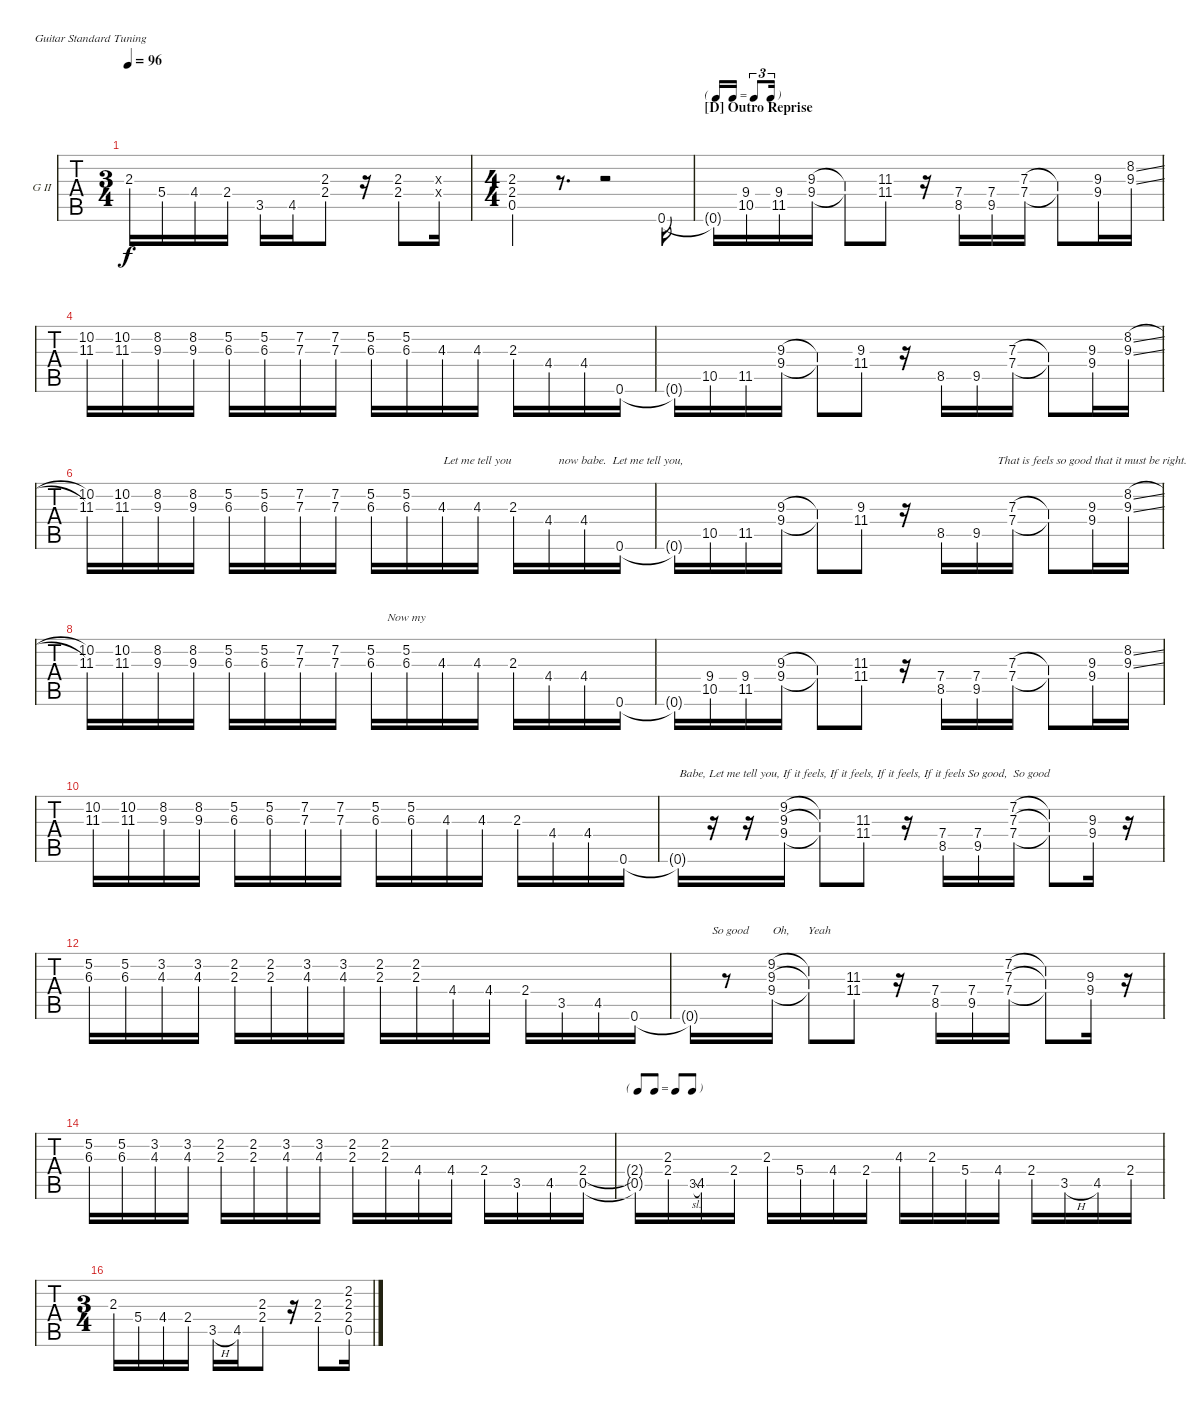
\bracketExtendMode nobrackets
\firstSystemTrackNameOrientation horizontal
\otherSystemsTrackNameOrientation horizontal
\defaultBarNumberDisplay FirstOfSystem
\track ("Guitar II" "G II") {instrument distortionguitar}
\staff {tabs}
\tuning (E4 B3 G3 D3 A2 E2)
\ts (3 4)
\tempo 96
\clef g2
\ks a
2.3.16{lyrics (0 "") lyrics (1 "") lyrics (2 "") lyrics (3 "") lyrics (4 "") dy f} 5.4.16{lyrics (0 "") lyrics (1 "") lyrics (2 "") lyrics (3 "") lyrics (4 "")} 4.4.16{lyrics (0 "") lyrics (1 "") lyrics (2 "") lyrics (3 "") lyrics (4 "")} 2.4.16{lyrics (0 "") lyrics (1 "") lyrics (2 "") lyrics (3 "") lyrics (4 "")} 3.5.16{lyrics (0 "") lyrics (1 "") lyrics (2 "") lyrics (3 "") lyrics (4 "")} 4.5.16{lyrics (0 "") lyrics (1 "") lyrics (2 "") lyrics (3 "") lyrics (4 "")} (2.3{st} 2.4{st}).8{lyrics (0 "") lyrics (1 "") lyrics (2 "") lyrics (3 "") lyrics (4 "")} r.16 (2.3{st} 2.4{st}).8{lyrics (0 "") lyrics (1 "") lyrics (2 "") lyrics (3 "") lyrics (4 "")} (2.3{x} 2.4{x}).16{lyrics (0 "") lyrics (1 "") lyrics (2 "") lyrics (3 "") lyrics (4 "")} |
\ts (4 4)
(2.4 0.5 2.3).4{lyrics (0 "") lyrics (1 "") lyrics (2 "") lyrics (3 "") lyrics (4 "")} r.8{d} r.2 0.6.16 |
\tf triplet16th
\section ("D" "Outro Reprise")
0.6{t}.16 (9.4 10.5).16{lyrics (0 "") lyrics (1 "") lyrics (2 "") lyrics (3 "") lyrics (4 "")} (9.4 11.5).16{lyrics (0 "") lyrics (1 "") lyrics (2 "") lyrics (3 "") lyrics (4 "")} (9.3 9.4).16{lyrics (0 "") lyrics (1 "") lyrics (2 "") lyrics (3 "") lyrics (4 "")} (9.3{t} 9.4{t}).8{lyrics (0 "") lyrics (1 "") lyrics (2 "") lyrics (3 "") lyrics (4 "")} (11.3{st} 11.4{st}).8{lyrics (0 "") lyrics (1 "") lyrics (2 "") lyrics (3 "") lyrics (4 "")} r.16 (7.4 8.5).16{lyrics (0 "") lyrics (1 "") lyrics (2 "") lyrics (3 "") lyrics (4 "")} (7.4 9.5).16{lyrics (0 "") lyrics (1 "") lyrics (2 "") lyrics (3 "") lyrics (4 "")} (7.3 7.4).16{lyrics (0 "") lyrics (1 "") lyrics (2 "") lyrics (3 "") lyrics (4 "")} (7.3{t} 7.4{t}).8{lyrics (0 "") lyrics (1 "") lyrics (2 "") lyrics (3 "") lyrics (4 "")} (9.4 9.3).16 (8.2{ss} 9.3{ss}).16{lyrics (0 "") lyrics (1 "") lyrics (2 "") lyrics (3 "") lyrics (4 "")} |
(10.2 11.3).16{lyrics (0 "") lyrics (1 "") lyrics (2 "") lyrics (3 "") lyrics (4 "")} (10.2 11.3).16{lyrics (0 "") lyrics (1 "") lyrics (2 "") lyrics (3 "") lyrics (4 "")} (8.2 9.3).16{lyrics (0 "") lyrics (1 "") lyrics (2 "") lyrics (3 "") lyrics (4 "")} (8.2 9.3).16{lyrics (0 "") lyrics (1 "") lyrics (2 "") lyrics (3 "") lyrics (4 "")} (5.2 6.3).16{lyrics (0 "") lyrics (1 "") lyrics (2 "") lyrics (3 "") lyrics (4 "")} (5.2 6.3).16{lyrics (0 "") lyrics (1 "") lyrics (2 "") lyrics (3 "") lyrics (4 "")} (7.2 7.3).16{lyrics (0 "") lyrics (1 "") lyrics (2 "") lyrics (3 "") lyrics (4 "")} (7.2 7.3).16{lyrics (0 "") lyrics (1 "") lyrics (2 "") lyrics (3 "") lyrics (4 "")} (5.2 6.3).16{lyrics (0 "") lyrics (1 "") lyrics (2 "") lyrics (3 "") lyrics (4 "")} (5.2 6.3).16{lyrics (0 "") lyrics (1 "") lyrics (2 "") lyrics (3 "") lyrics (4 "")} 4.3.16{lyrics (0 "") lyrics (1 "") lyrics (2 "") lyrics (3 "") lyrics (4 "")} 4.3.16{lyrics (0 "") lyrics (1 "") lyrics (2 "") lyrics (3 "") lyrics (4 "")} 2.3.16{lyrics (0 "") lyrics (1 "") lyrics (2 "") lyrics (3 "") lyrics (4 "")} 4.4.16{lyrics (0 "") lyrics (1 "") lyrics (2 "") lyrics (3 "") lyrics (4 "")} 4.4.16{lyrics (0 "") lyrics (1 "") lyrics (2 "") lyrics (3 "") lyrics (4 "")} 0.6.16{lyrics (0 "") lyrics (1 "") lyrics (2 "") lyrics (3 "") lyrics (4 "")} |
0.6{t}.16{lyrics (0 "") lyrics (1 "") lyrics (2 "") lyrics (3 "") lyrics (4 "")} 10.5.16{lyrics (0 "") lyrics (1 "") lyrics (2 "") lyrics (3 "") lyrics (4 "")} 11.5.16{lyrics (0 "") lyrics (1 "") lyrics (2 "") lyrics (3 "") lyrics (4 "")} (9.3 9.4).16{lyrics (0 "") lyrics (1 "") lyrics (2 "") lyrics (3 "") lyrics (4 "")} (9.3{t} 9.4{t}).8{lyrics (0 "") lyrics (1 "") lyrics (2 "") lyrics (3 "") lyrics (4 "")} (9.3{st} 11.4{st}).8{lyrics (0 "") lyrics (1 "") lyrics (2 "") lyrics (3 "") lyrics (4 "")} r.16 8.5.16{lyrics (0 "") lyrics (1 "") lyrics (2 "") lyrics (3 "") lyrics (4 "")} 9.5.16{lyrics (0 "") lyrics (1 "") lyrics (2 "") lyrics (3 "") lyrics (4 "")} (7.3 7.4).16{lyrics (0 "") lyrics (1 "") lyrics (2 "") lyrics (3 "") lyrics (4 "")} (7.3{t} 7.4{t}).8{lyrics (0 "") lyrics (1 "") lyrics (2 "") lyrics (3 "") lyrics (4 "")} (9.3{st} 9.4{st}).16{lyrics (0 "") lyrics (1 "") lyrics (2 "") lyrics (3 "") lyrics (4 "")} (8.2{sl} 9.3{sl}).16{lyrics (0 "") lyrics (1 "") lyrics (2 "") lyrics (3 "") lyrics (4 "")} |
(10.2 11.3).16{lyrics (0 "") lyrics (1 "") lyrics (2 "") lyrics (3 "") lyrics (4 "")} (10.2 11.3).16{lyrics (0 "") lyrics (1 "") lyrics (2 "") lyrics (3 "") lyrics (4 "")} (8.2 9.3).16{lyrics (0 "") lyrics (1 "") lyrics (2 "") lyrics (3 "") lyrics (4 "")} (8.2 9.3).16{lyrics (0 "") lyrics (1 "") lyrics (2 "") lyrics (3 "") lyrics (4 "")} (5.2 6.3).16{lyrics (0 "") lyrics (1 "") lyrics (2 "") lyrics (3 "") lyrics (4 "")} (5.2 6.3).16{lyrics (0 "") lyrics (1 "") lyrics (2 "") lyrics (3 "") lyrics (4 "")} (7.2 7.3).16{lyrics (0 "") lyrics (1 "") lyrics (2 "") lyrics (3 "") lyrics (4 "")} (7.2 7.3).16{lyrics (0 "") lyrics (1 "") lyrics (2 "") lyrics (3 "") lyrics (4 "")} (5.2 6.3).16{lyrics (0 "") lyrics (1 "") lyrics (2 "") lyrics (3 "") lyrics (4 "")} (5.2 6.3).16{lyrics (0 "") lyrics (1 "") lyrics (2 "") lyrics (3 "") lyrics (4 "")} 4.3.16{lyrics (0 "") lyrics (1 "") lyrics (2 "") lyrics (3 "") lyrics (4 "")} 4.3.16{lyrics (0 "") lyrics (1 "") lyrics (2 "") lyrics (3 "") lyrics (4 "Let me tell you")} 2.3.16{lyrics (0 "") lyrics (1 "") lyrics (2 "") lyrics (3 "") lyrics (4 "")} 4.4.16{lyrics (0 "") lyrics (1 "") lyrics (2 "") lyrics (3 "") lyrics (4 "")} 4.4.16{lyrics (0 "") lyrics (1 "") lyrics (2 "") lyrics (3 "") lyrics (4 "")} 0.6.16{lyrics (0 "") lyrics (1 "") lyrics (2 "") lyrics (3 "") lyrics (4 " now babe.  Let me tell you,")} |
0.6{t}.16{lyrics (0 "") lyrics (1 "") lyrics (2 "") lyrics (3 "") lyrics (4 "")} 10.5.16{lyrics (0 "") lyrics (1 "") lyrics (2 "") lyrics (3 "") lyrics (4 "")} 11.5.16{lyrics (0 "") lyrics (1 "") lyrics (2 "") lyrics (3 "") lyrics (4 "")} (9.3 9.4).16{lyrics (0 "") lyrics (1 "") lyrics (2 "") lyrics (3 "") lyrics (4 "")} (9.3{t} 9.4{t}).8{lyrics (0 "") lyrics (1 "") lyrics (2 "") lyrics (3 "") lyrics (4 "")} (9.3{st} 11.4{st}).8{lyrics (0 "") lyrics (1 "") lyrics (2 "") lyrics (3 "") lyrics (4 "")} r.16 8.5.16{lyrics (0 "") lyrics (1 "") lyrics (2 "") lyrics (3 "") lyrics (4 "")} 9.5.16{lyrics (0 "") lyrics (1 "") lyrics (2 "") lyrics (3 "") lyrics (4 "")} (7.3 7.4).16{lyrics (0 "") lyrics (1 "") lyrics (2 "") lyrics (3 "") lyrics (4 "")} (7.3{t} 7.4{t}).8{lyrics (0 "") lyrics (1 "") lyrics (2 "") lyrics (3 "") lyrics (4 "")} (9.3{st} 9.4{st}).16{lyrics (0 "") lyrics (1 "") lyrics (2 "") lyrics (3 "") lyrics (4 "That is feels so good that it must be right.")} (8.2{sl} 9.3{sl}).16{lyrics (0 "") lyrics (1 "") lyrics (2 "") lyrics (3 "") lyrics (4 "")} |
(10.2 11.3).16{lyrics (0 "") lyrics (1 "") lyrics (2 "") lyrics (3 "") lyrics (4 "")} (10.2 11.3).16{lyrics (0 "") lyrics (1 "") lyrics (2 "") lyrics (3 "") lyrics (4 "")} (8.2 9.3).16{lyrics (0 "") lyrics (1 "") lyrics (2 "") lyrics (3 "") lyrics (4 "")} (8.2 9.3).16{lyrics (0 "") lyrics (1 "") lyrics (2 "") lyrics (3 "") lyrics (4 "")} (5.2 6.3).16{lyrics (0 "") lyrics (1 "") lyrics (2 "") lyrics (3 "") lyrics (4 "")} (5.2 6.3).16{lyrics (0 "") lyrics (1 "") lyrics (2 "") lyrics (3 "") lyrics (4 "")} (7.2 7.3).16{lyrics (0 "") lyrics (1 "") lyrics (2 "") lyrics (3 "") lyrics (4 "")} (7.2 7.3).16{lyrics (0 "") lyrics (1 "") lyrics (2 "") lyrics (3 "") lyrics (4 "")} (5.2 6.3).16{lyrics (0 "") lyrics (1 "") lyrics (2 "") lyrics (3 "") lyrics (4 "")} (5.2 6.3).16{lyrics (0 "") lyrics (1 "") lyrics (2 "") lyrics (3 "") lyrics (4 "Now my")} 4.3.16{lyrics (0 "") lyrics (1 "") lyrics (2 "") lyrics (3 "") lyrics (4 "")} 4.3.16{lyrics (0 "") lyrics (1 "") lyrics (2 "") lyrics (3 "") lyrics (4 "")} 2.3.16{lyrics (0 "") lyrics (1 "") lyrics (2 "") lyrics (3 "") lyrics (4 "")} 4.4.16{lyrics (0 "") lyrics (1 "") lyrics (2 "") lyrics (3 "") lyrics (4 "")} 4.4.16{lyrics (0 "") lyrics (1 "") lyrics (2 "") lyrics (3 "") lyrics (4 "")} 0.6.16{lyrics (0 "") lyrics (1 "") lyrics (2 "") lyrics (3 "") lyrics (4 "")} |
0.6{t}.16 (9.4 10.5).16 (9.4 11.5).16 (9.3 9.4).16 (9.3{t} 9.4{t}).8 (11.3{st} 11.4{st}).8 r.16 (7.4 8.5).16 (7.4 9.5).16 (7.3 7.4).16 (7.3{t} 7.4{t}).8 (9.4{st} 9.3{st}).16 (8.2{ss} 9.3{ss}).16 |
(10.2 11.3).16{lyrics (0 "") lyrics (1 "") lyrics (2 "") lyrics (3 "") lyrics (4 "")} (10.2 11.3).16{lyrics (0 "") lyrics (1 "") lyrics (2 "") lyrics (3 "") lyrics (4 "")} (8.2 9.3).16{lyrics (0 "") lyrics (1 "") lyrics (2 "") lyrics (3 "") lyrics (4 "")} (8.2 9.3).16{lyrics (0 "") lyrics (1 "") lyrics (2 "") lyrics (3 "") lyrics (4 "")} (5.2 6.3).16{lyrics (0 "") lyrics (1 "") lyrics (2 "") lyrics (3 "") lyrics (4 "")} (5.2 6.3).16{lyrics (0 "") lyrics (1 "") lyrics (2 "") lyrics (3 "") lyrics (4 "")} (7.2 7.3).16{lyrics (0 "") lyrics (1 "") lyrics (2 "") lyrics (3 "") lyrics (4 "")} (7.2 7.3).16{lyrics (0 "") lyrics (1 "") lyrics (2 "") lyrics (3 "") lyrics (4 "")} (5.2 6.3).16{lyrics (0 "") lyrics (1 "") lyrics (2 "") lyrics (3 "") lyrics (4 "")} (5.2 6.3).16{lyrics (0 "") lyrics (1 "") lyrics (2 "") lyrics (3 "") lyrics (4 "")} 4.3.16{lyrics (0 "") lyrics (1 "") lyrics (2 "") lyrics (3 "") lyrics (4 "")} 4.3.16{lyrics (0 "") lyrics (1 "") lyrics (2 "") lyrics (3 "") lyrics (4 "")} 2.3.16{lyrics (0 "") lyrics (1 "") lyrics (2 "") lyrics (3 "") lyrics (4 "")} 4.4.16{lyrics (0 "") lyrics (1 "") lyrics (2 "") lyrics (3 "") lyrics (4 "")} 4.4.16{lyrics (0 "") lyrics (1 "") lyrics (2 "") lyrics (3 "") lyrics (4 "")} 0.6.16{lyrics (0 "") lyrics (1 "") lyrics (2 "") lyrics (3 "") lyrics (4 "")} |
0.6{t}.16{lyrics (0 "") lyrics (1 "") lyrics (2 "") lyrics (3 "") lyrics (4 "")} r.16 r.16 (9.2 9.3 9.4).16{lyrics (0 "") lyrics (1 "") lyrics (2 "") lyrics (3 "") lyrics (4 "")} (9.2{t} 9.3{t} 9.4{t}).8{lyrics (0 "") lyrics (1 "") lyrics (2 "") lyrics (3 "") lyrics (4 "")} (11.3{st} 11.4{st}).8{lyrics (0 "") lyrics (1 "") lyrics (2 "") lyrics (3 "") lyrics (4 " Babe, Let me tell you, If it feels, If it feels, If it feels, If it feels So good,  So good")} r.16 (7.4 8.5).16{lyrics (0 "") lyrics (1 "") lyrics (2 "") lyrics (3 "") lyrics (4 "")} (7.4 9.5).16{lyrics (0 "") lyrics (1 "") lyrics (2 "") lyrics (3 "") lyrics (4 "")} (7.2 7.3 7.4).16{lyrics (0 "") lyrics (1 "") lyrics (2 "") lyrics (3 "") lyrics (4 "")} (7.2{t} 7.3{t} 7.4{t}).8{lyrics (0 "") lyrics (1 "") lyrics (2 "") lyrics (3 "") lyrics (4 "")} (9.3 9.4).16 r.16 |
(5.2 6.3).16 (5.2 6.3).16 (3.2 4.3).16 (3.2 4.3).16 (2.2 2.3).16 (2.2 2.3).16 (3.2 4.3).16 (3.2 4.3).16 (2.2 2.3).16 (2.2 2.3).16 4.4.16 4.4.16 2.4.16 3.5.16 4.5.16 0.6.16 |
0.6{t}.16{lyrics (0 "") lyrics (1 "") lyrics (2 "") lyrics (3 "") lyrics (4 "")} r.8 (9.2 9.3 9.4).16{lyrics (0 "") lyrics (1 "") lyrics (2 "") lyrics (3 "") lyrics (4 "So good        Oh,      Yeah")} (9.2{t} 9.3{t} 9.4{t}).8{lyrics (0 "") lyrics (1 "") lyrics (2 "") lyrics (3 "") lyrics (4 "")} (11.3{st} 11.4{st}).8{lyrics (0 "") lyrics (1 "") lyrics (2 "") lyrics (3 "") lyrics (4 "")} r.16 (7.4 8.5).16{lyrics (0 "") lyrics (1 "") lyrics (2 "") lyrics (3 "") lyrics (4 "")} (7.4 9.5).16{lyrics (0 "") lyrics (1 "") lyrics (2 "") lyrics (3 "") lyrics (4 "")} (7.2 7.3 7.4).16{lyrics (0 "") lyrics (1 "") lyrics (2 "") lyrics (3 "") lyrics (4 "")} (7.2{t} 7.3{t} 7.4{t}).8{lyrics (0 "") lyrics (1 "") lyrics (2 "") lyrics (3 "") lyrics (4 "")} (9.3 9.4).16 r.16 |
(5.2 6.3).16 (5.2 6.3).16 (3.2 4.3).16 (3.2 4.3).16 (2.2 2.3).16 (2.2 2.3).16 (3.2 4.3).16 (3.2 4.3).16 (2.2 2.3).16 (2.2 2.3).16 4.4.16 4.4.16 2.4.16 3.5.16 4.5.16 (2.4 0.5).16 |
\tf none
(2.4{t} 0.5{t}).16{lyrics (0 "") lyrics (1 "") lyrics (2 "") lyrics (3 "") lyrics (4 "")} (2.3 2.4).16{lyrics (0 "") lyrics (1 "") lyrics (2 "") lyrics (3 "") lyrics (4 "")} 3.5{sl}.8{lyrics (0 "") lyrics (1 "") lyrics (2 "") lyrics (3 "") lyrics (4 "") gr} 4.5.16{lyrics (0 "") lyrics (1 "") lyrics (2 "") lyrics (3 "") lyrics (4 "")} 2.4.16{lyrics (0 "") lyrics (1 "") lyrics (2 "") lyrics (3 "") lyrics (4 "")} 2.3.16{lyrics (0 "") lyrics (1 "") lyrics (2 "") lyrics (3 "") lyrics (4 "")} 5.4.16{lyrics (0 "") lyrics (1 "") lyrics (2 "") lyrics (3 "") lyrics (4 "")} 4.4.16{lyrics (0 "") lyrics (1 "") lyrics (2 "") lyrics (3 "") lyrics (4 "")} 2.4.16{lyrics (0 "") lyrics (1 "") lyrics (2 "") lyrics (3 "") lyrics (4 "")} 4.3.16{lyrics (0 "") lyrics (1 "") lyrics (2 "") lyrics (3 "") lyrics (4 "")} 2.3.16{lyrics (0 "") lyrics (1 "") lyrics (2 "") lyrics (3 "") lyrics (4 "")} 5.4.16{lyrics (0 "") lyrics (1 "") lyrics (2 "") lyrics (3 "") lyrics (4 "")} 4.4.16{lyrics (0 "") lyrics (1 "") lyrics (2 "") lyrics (3 "") lyrics (4 "")} 2.4.16{lyrics (0 "") lyrics (1 "") lyrics (2 "") lyrics (3 "") lyrics (4 "")} 3.5{h}.16{lyrics (0 "") lyrics (1 "") lyrics (2 "") lyrics (3 "") lyrics (4 "")} 4.5.16{lyrics (0 "") lyrics (1 "") lyrics (2 "") lyrics (3 "") lyrics (4 "")} 2.4.16{lyrics (0 "") lyrics (1 "") lyrics (2 "") lyrics (3 "") lyrics (4 "")} |
\ts (3 4)
2.3.16{lyrics (0 "") lyrics (1 "") lyrics (2 "") lyrics (3 "") lyrics (4 "")} 5.4.16{lyrics (0 "") lyrics (1 "") lyrics (2 "") lyrics (3 "") lyrics (4 "")} 4.4.16{lyrics (0 "") lyrics (1 "") lyrics (2 "") lyrics (3 "") lyrics (4 "")} 2.4.16{lyrics (0 "") lyrics (1 "") lyrics (2 "") lyrics (3 "") lyrics (4 "")} 3.5{h}.16{lyrics (0 "") lyrics (1 "") lyrics (2 "") lyrics (3 "") lyrics (4 "")} 4.5.16{lyrics (0 "") lyrics (1 "") lyrics (2 "") lyrics (3 "") lyrics (4 "")} (2.3{st} 2.4{st}).8{lyrics (0 "") lyrics (1 "") lyrics (2 "") lyrics (3 "") lyrics (4 "")} r.16 (2.3{st} 2.4{st}).8{lyrics (0 "") lyrics (1 "") lyrics (2 "") lyrics (3 "") lyrics (4 "")} (2.2 2.3 2.4 0.5).16{lyrics (0 "") lyrics (1 "") lyrics (2 "") lyrics (3 "") lyrics (4 "")}
